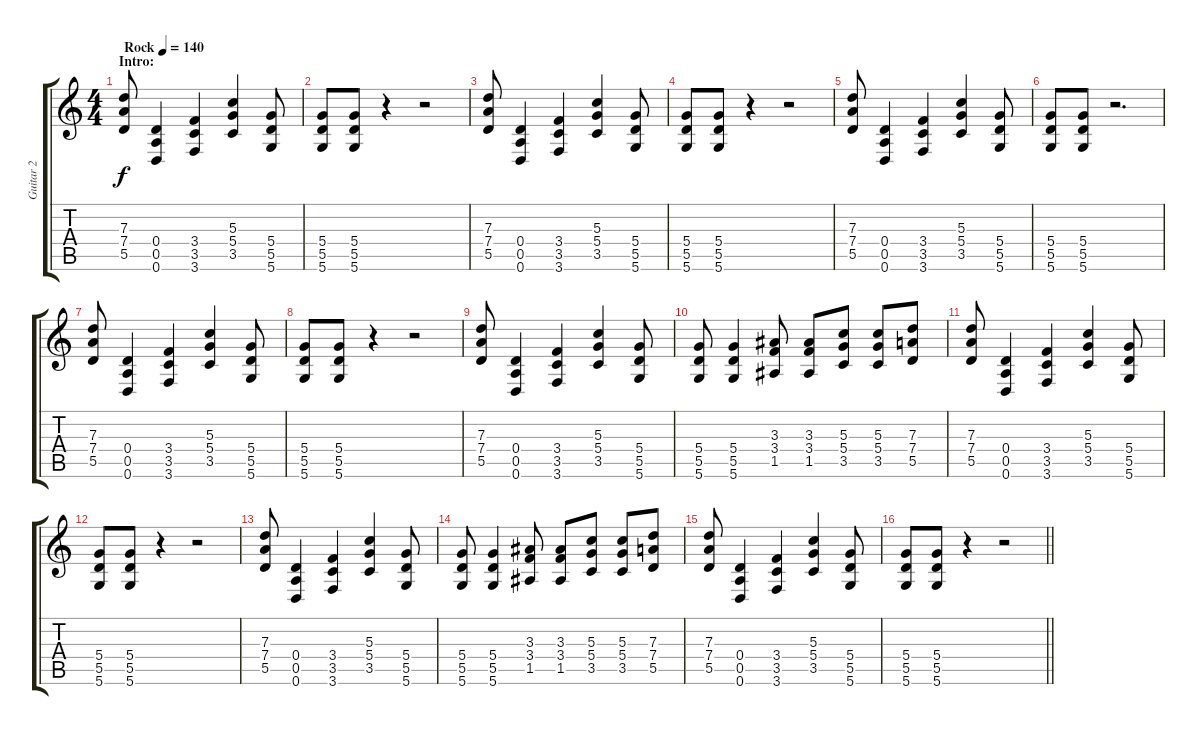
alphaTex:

\track ("Guitar 2" "Guitar 2") {instrument distortionguitar}
\staff {score tabs}
\tuning (E4 B3 G3 D3 A2 D2) {hide}
\ts (4 4)
\section ("" "Intro:")
\tempo (140 "Rock")
\clef g2
\ks c
(7.3 7.4 5.5).8{dy f instrument distortionguitar} (0.4 0.5 0.6).4 (3.4 3.5 3.6).4 (5.3 5.4 3.5).4 (5.4 5.5 5.6).8 |
(5.4 5.5 5.6).8 (5.4 5.5 5.6).8 r.4 r.2 |
(7.3 7.4 5.5).8 (0.4 0.5 0.6).4 (3.4 3.5 3.6).4 (5.3 5.4 3.5).4 (5.4 5.5 5.6).8 |
(5.4 5.5 5.6).8 (5.4 5.5 5.6).8 r.4 r.2 |
(7.3 7.4 5.5).8 (0.4 0.5 0.6).4 (3.4 3.5 3.6).4 (5.3 5.4 3.5).4 (5.4 5.5 5.6).8 |
(5.4 5.5 5.6).8 (5.4 5.5 5.6).8 r.2{d} |
(7.3 7.4 5.5).8 (0.4 0.5 0.6).4 (3.4 3.5 3.6).4 (5.3 5.4 3.5).4 (5.4 5.5 5.6).8 |
(5.4 5.5 5.6).8 (5.4 5.5 5.6).8 r.4 r.2 |
(7.3 7.4 5.5).8 (0.4 0.5 0.6).4 (3.4 3.5 3.6).4 (5.3 5.4 3.5).4 (5.4 5.5 5.6).8 |
(5.4 5.5 5.6).8 (5.4 5.5 5.6).4 (3.3 3.4 1.5).8 (3.3 3.4 1.5).8 (5.3 5.4 3.5).8 (5.3 5.4 3.5).8 (7.3 7.4 5.5).8 |
(7.3 7.4 5.5).8 (0.4 0.5 0.6).4 (3.4 3.5 3.6).4 (5.3 5.4 3.5).4 (5.4 5.5 5.6).8 |
(5.4 5.5 5.6).8 (5.4 5.5 5.6).8 r.4 r.2 |
(7.3 7.4 5.5).8 (0.4 0.5 0.6).4 (3.4 3.5 3.6).4 (5.3 5.4 3.5).4 (5.4 5.5 5.6).8 |
(5.4 5.5 5.6).8 (5.4 5.5 5.6).4 (3.3 3.4 1.5).8 (3.3 3.4 1.5).8 (5.3 5.4 3.5).8 (5.3 5.4 3.5).8 (7.3 7.4 5.5).8 |
(7.3 7.4 5.5).8 (0.4 0.5 0.6).4 (3.4 3.5 3.6).4 (5.3 5.4 3.5).4 (5.4 5.5 5.6).8 |
\barLineRight lightlight
(5.4 5.5 5.6).8 (5.4 5.5 5.6).8 r.4 r.2
